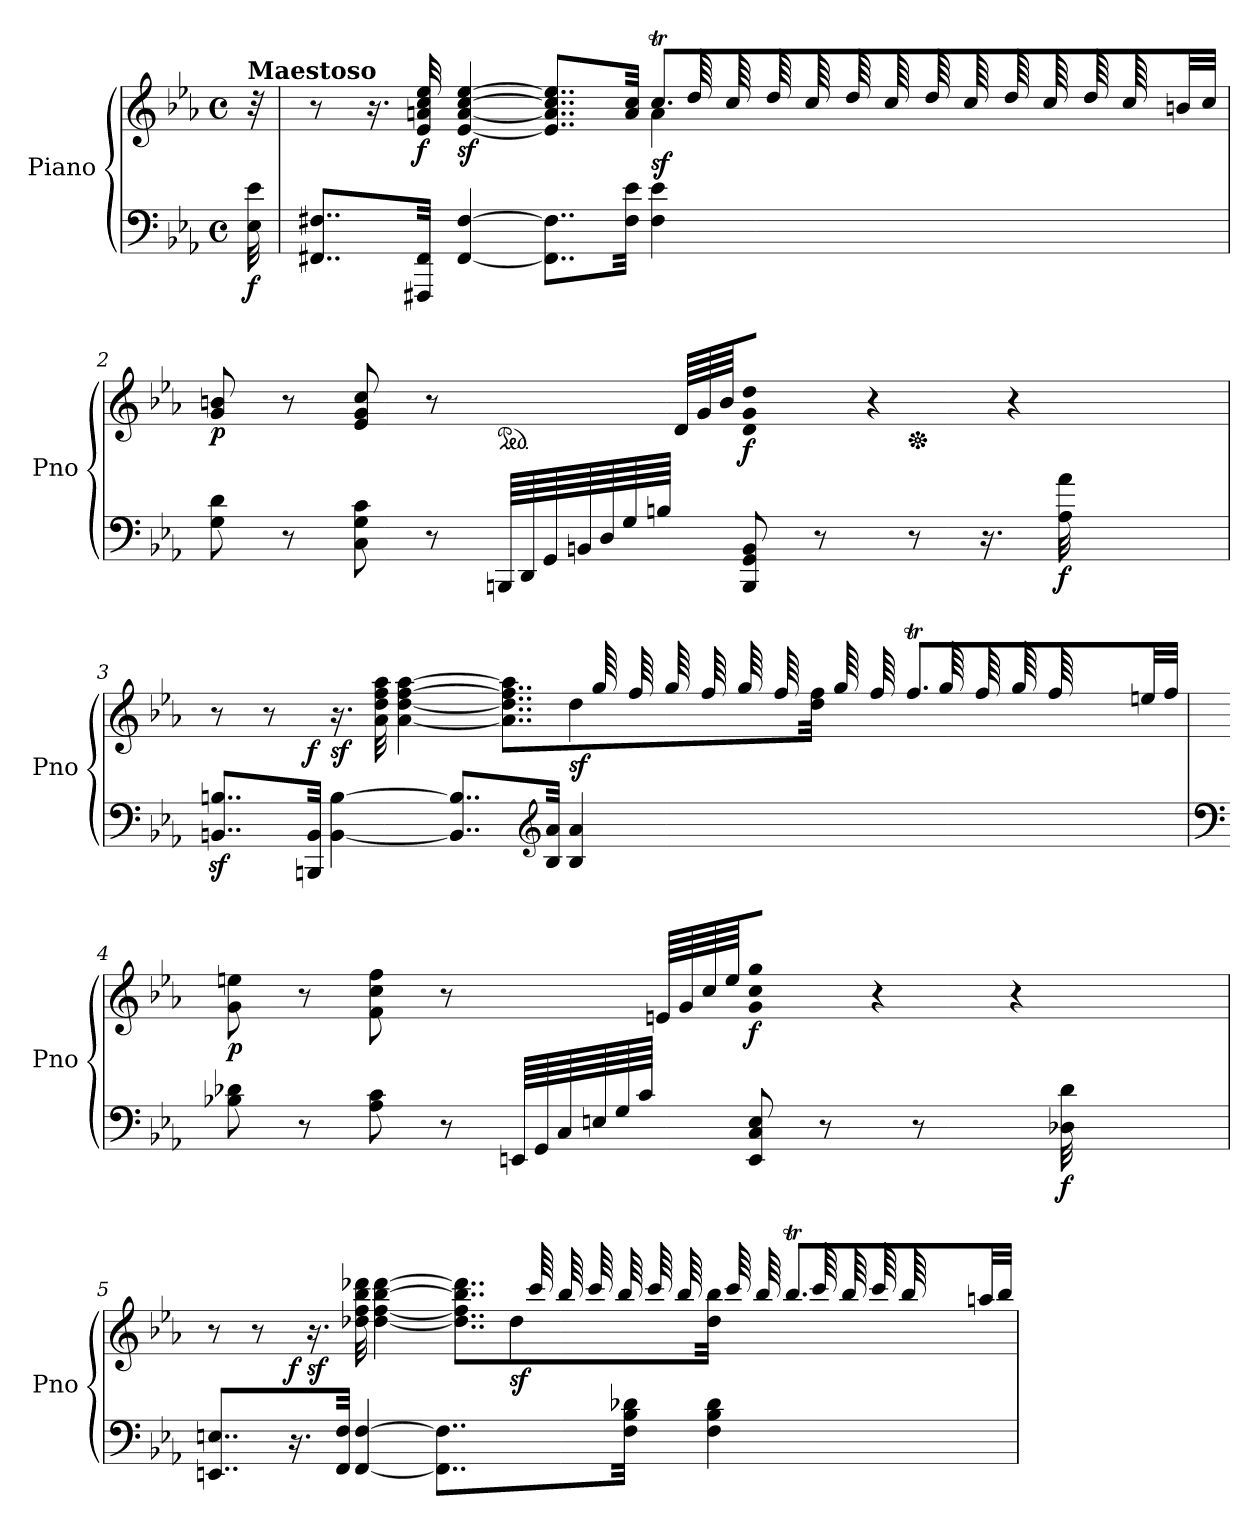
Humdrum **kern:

**kern	**kern	**dynam
*part1	*part1	*part1
*staff2	*staff1	*staff1/2
*I"Piano	*	*
*I'Pno	*	*
*clefF4	*clefG2	*
*k[b-e-a-]	*k[b-e-a-]	*
*M4/4	*M4/4	*
*met(c)	*met(c)	*
=	=	=
!	!LO:TX:a:B:t=Maestoso	!
!	!	!LO:DY:b=2
32E-\ 32e-\	32r	f
=1	=1	=1
*	*^	*
*	*	*^	*
8..FF#X/ 8..F#X/L	8r	2.ryy	2.ryy	.
.	16.r	.	.	.
!	!	!	!	!LO:DY:b
32FFF#X/ 32FF#/Jkk	32e-/ 32an/ 32cc/ 32ee-/	.	.	f
!	!	!	!	!LO:DY:b
[4FF#/ [4F#/	[4e-/ [4a/ [4cc/ [4ee-/	.	.	sf
8..FF#\] 8..F#\]L	8..e-/] 8..a/] 8..cc/] 8..ee-/]L	.	.	.
32F#\ 32e-\Jkk	32a/ 32cc/Jkk	.	.	.
*	*	*	*Xtuplet	*
!	!	!	!	!LO:DY:b
4F#\ 4e-\	8.ccT/L	4a\	208%3ryy	sf
.	.	.	208%3dd	.
.	.	.	208%3cc	.
.	.	.	208%3dd	.
.	.	.	208%3cc	.
.	.	.	208%3dd	.
.	.	.	208%3cc	.
.	.	.	208%3dd	.
.	.	.	208%3cc	.
.	.	.	208%3dd	.
.	.	.	208%3cc	.
.	.	.	208%3dd	.
.	.	.	208%3cc	.
.	32bn/LL	.	16ryy	.
.	32cc/JJJ	.	.	.
*	*v	*v	*v	*
=2	=2	=2
!	!	!LO:DY:b
8G\ 8d\	8g/ 8bn/	p
8r	8r	.
8C\ 8G\ 8c\	8e-/ 8g/ 8cc/	.
8r	8r	.
*Xtuplet	*	*
*	*ped	*
!	!	!LO:DY:b
80BBBn/LLLL	20..ryy	other-dynamics
80DD/	.	.
80GG/	.	.
80BBn/	.	.
80D/	.	.
80G/	.	.
80Bn/JJJJ	.	.
40.ryy	80d/LLLL	.
.	80g/	.
.	80b/JJJ	.
!	!	!LO:DY:b
8BBB/ 8GG/ 8BB/	8d/ 8g/ 8dd/J	f
8r	8r	.
*	*Xped	*
8r	8r	.
16.r	8ryy	.
!	!	!LO:DY:b=2
32A-\ 32a-\	.	f
!!LO:LB:g=z
=3	=3	=3
*	*^	*
*	*	*^	*
*	*	*	*^	*
8..BBn/z< 8..Bn/z<L	8r	2.ryy	2.ryy	8..ryy	.
.	8r	.	.	.	.
!	!	!	!	!	!LO:DY:b
32BBBn/ 32BB/Jkk	.	.	.	2ryy	f
!	!	!	!	!	!LO:DY:b
[4BB\ [4B\	16.r	.	.	.	sf
.	32a-\ 32dd\ 32ff\ 32aa-\	.	.	.	.
.	[4a-\ [4dd\ [4ff\ [4aa-\	.	.	.	.
8..BB/] 8..B/]L	.	.	.	.	.
.	8..a-\] 8..dd\] 8..ff\] 8..aa-\]L	.	.	.	.
*clefG2	*	*	*	*	*
32B/ 32a-/Jkk	.	.	.	4ryy	.
!	!	!	!	!	!LO:DY:b
4B/ 4a-/	.	4dd\	208%3ryy	.	sf
.	.	.	208%3gg	.	.
.	.	.	208%3ff	.	.
.	.	.	208%3gg	.	.
.	.	.	208%3ff	.	.
.	.	.	208%3gg	.	.
.	.	.	208%3ff	.	.
.	32dd\ 32ff\Jkk	.	.	.	.
.	.	.	208%3gg	.	.
.	.	.	208%3ff	.	.
.	8.ffT/L	.	.	.	.
.	.	.	208%3gg	.	.
.	.	.	208%3ff	.	.
.	.	.	208%3gg	.	.
.	.	.	208%3ff	.	.
.	.	.	8.ryy	.	.
.	.	.	.	8ryy	.
8ryy	.	8ryy	.	.	.
.	32een/LL	.	.	.	.
.	32ff/JJJ	.	.	32ryy	.
*	*v	*v	*v	*v	*
!!LO:LB:g=z
=4	=4	=4
*clefF4	*	*
*	*^	*
*	*	*^	*
*	*	*	*^	*
!	!	!	!	!	!LO:DY:b
*	*v	*v	*v	*v	*
8B-X\ 8d-X\	8g\ 8een\	p
8r	8r	.
8A-\ 8c\	8f\ 8cc\ 8ff\	.
8r	8r	.
!	!	!LO:DY:b
80EEn/LLLL	20.ryy	other-dynamics
80GG/	.	.
80C/	.	.
80En/	.	.
80G/	.	.
80c/JJJJ	.	.
20ryy	80en/LLLL	.
.	80g/	.
.	80cc/	.
.	80ee/JJJ	.
!	!	!LO:DY:b
8EE/ 8C/ 8E/	8g/ 8cc/ 8gg/J	f
8r	8r	.
8r	8r	.
16.ryy	8ryy	.
!	!	!LO:DY:b=2
32D-X\ 32d-\	.	f
=5	=5	=5
*	*^	*
*	*	*^	*
*	*	*	*^	*
8..EEn/ 8..En/L	8r	2.ryy	2.ryy	8..ryy	.
.	8r	.	.	.	.
!	!	!	!	!	!LO:DY:b
16.r	.	.	.	2ryy	f
!	!	!	!	!	!LO:DY:b
.	16.r	.	.	.	sf
32FF/ 32F/Jkk	.	.	.	.	.
[4FF/ [4F/	32dd-X\ 32ff\ 32bb-\ 32ddd-X\	.	.	.	.
.	[4dd-\ [4ff\ [4bb-\ [4ddd-\	.	.	.	.
8..FF\] 8..F\]L	.	.	.	.	.
.	8..dd-\] 8..ff\] 8..bb-\] 8..ddd-\]L	.	.	.	.
.	.	.	.	4ryy	.
!	!	!	!	!	!LO:DY:b
.	.	4dd-\	208%3ryy	.	sf
.	.	.	208%3ccc	.	.
.	.	.	208%3bb-	.	.
.	.	.	208%3ccc	.	.
.	.	.	208%3bb-	.	.
32F\ 32B-\ 32d-X\Jkk	.	.	.	.	.
.	.	.	208%3ccc	.	.
.	.	.	208%3bb-	.	.
4F\ 4B-\ 4d-\	32dd-\ 32bb-\Jkk	.	.	.	.
.	.	.	208%3ccc	.	.
.	.	.	208%3bb-	.	.
.	8.bb-T/L	.	.	.	.
.	.	.	208%3ccc	.	.
.	.	.	208%3bb-	.	.
.	.	.	208%3ccc	.	.
.	.	.	208%3bb-	.	.
.	.	.	8.ryy	.	.
.	.	.	.	8ryy	.
.	.	8ryy	.	.	.
.	32aan/LL	.	.	.	.
32ryy	32bb-/JJJ	.	.	32ryy	.
*	*v	*v	*v	*v	*
=	=	=
*-	*-	*-
